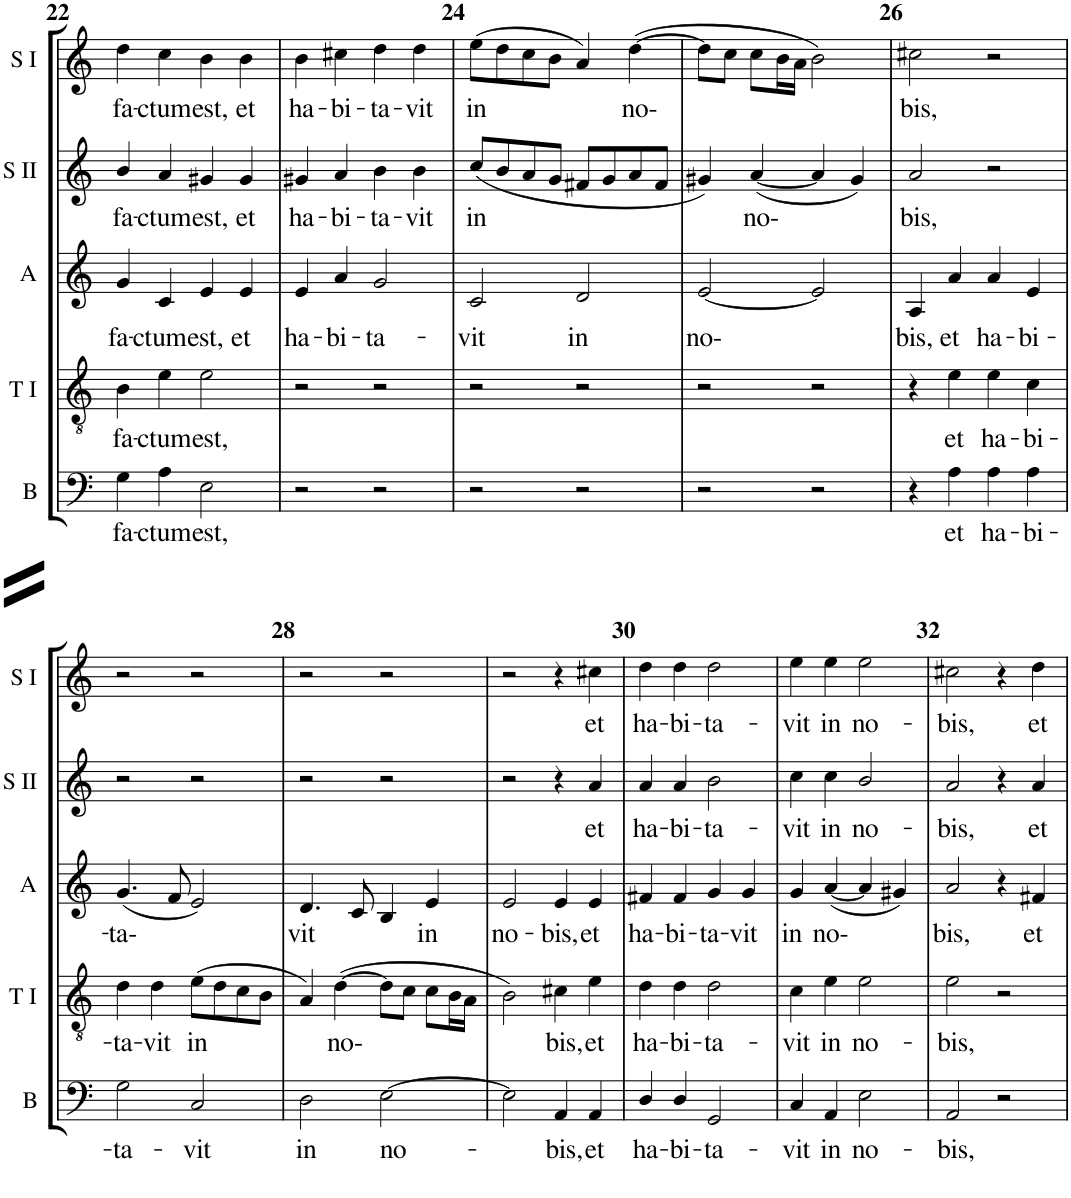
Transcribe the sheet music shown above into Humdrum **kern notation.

**kern	**text	**kern	**text	**kern	**text	**kern	**text	**kern	**text
*part5	*part5	*part4	*part4	*part3	*part3	*part2	*part2	*part1	*part1
*staff5	*staff5	*staff4	*staff4	*staff3	*staff3	*staff2	*staff2	*staff1	*staff1
*I"Bass	*	*I"Tenor I	*	*I"Alto	*	*I"Soprano II	*	*I"Soprano I	*
*I'B	*	*I'T I	*	*I'A	*	*I'S II	*	*I'S I	*
!!LO:PB:g=z
*clefF4	*	*clefGv2	*	*clefG2	*	*clefG2	*	*clefG2	*
*k[]	*	*k[]	*	*k[]	*	*k[]	*	*k[]	*
=22	=22	=22	=22	=22	=22	=22	=22	=22	=22
!	!LO:LY:b	!	!LO:LY:b	!	!LO:LY:b	!	!LO:LY:b	!	!LO:LY:b
4G\	fa-	4B\	fa-	4g/	fa-	4b/	fa-	4dd\	fa-
!	!LO:LY:b	!	!LO:LY:b	!	!LO:LY:b	!	!LO:LY:b	!	!LO:LY:b
4A\	-ctum	4e\	-ctum	4c/	-ctum	4a/	-ctum	4cc\	-ctum
!	!LO:LY:b	!	!LO:LY:b	!	!LO:LY:b	!	!LO:LY:b	!	!LO:LY:b
2E\	est,	2e\	est,	4e/	est,	4g#X/	est,	4b\	est,
!	!	!	!	!	!LO:LY:b	!	!LO:LY:b	!	!LO:LY:b
.	.	.	.	4e/	et	4g#/	et	4b\	et
=23	=23	=23	=23	=23	=23	=23	=23	=23	=23
!	!	!	!	!	!LO:LY:b	!	!LO:LY:b	!	!LO:LY:b
2r	.	2r	.	4e/	ha-	4g#X/	ha-	4b\	ha-
!	!	!	!	!	!LO:LY:b	!	!LO:LY:b	!	!LO:LY:b
.	.	.	.	4a/	-bi-	4a/	-bi-	4cc#X\	-bi-
!	!	!	!	!	!LO:LY:b	!	!LO:LY:b	!	!LO:LY:b
2r	.	2r	.	2g/	-ta-	4b\	-ta-	4dd\	-ta-
!	!	!	!	!	!	!	!LO:LY:b	!	!LO:LY:b
.	.	.	.	.	.	4b\	-vit	4dd\	-vit
=24	=24	=24	=24	=24	=24	=24	=24	=24	=24
!	!	!	!	!	!LO:LY:b	!	!LO:LY:b	!	!LO:LY:b
2r	.	2r	.	2c/	-vit	(<8cc/L	in	(>8ee\L	in
.	.	.	.	.	.	8b/	.	8dd\	.
.	.	.	.	.	.	8a/	.	8cc\	.
.	.	.	.	.	.	8g/J	.	8b\J	.
!	!	!	!	!	!LO:LY:b	!	!	!	!
2r	.	2r	.	2d/	in	8f#X/L	.	4a/)	.
.	.	.	.	.	.	8g/	.	.	.
!	!	!	!	!	!	!	!	!	!LO:LY:b
.	.	.	.	.	.	8a/	.	(>[4dd\	no-
.	.	.	.	.	.	8f#/J	.	.	.
=25	=25	=25	=25	=25	=25	=25	=25	=25	=25
!	!	!	!	!	!LO:LY:b	!	!	!	!
2r	.	2r	.	[2e/	no-	4g#X/)	.	8dd\L]	.
.	.	.	.	.	.	.	.	8cc\J	.
!	!	!	!	!	!	!	!LO:LY:b	!	!
.	.	.	.	.	.	(<[4a/	no-	8cc\L	.
.	.	.	.	.	.	.	.	16b\L	.
.	.	.	.	.	.	.	.	16a\JJ	.
2r	.	2r	.	2e/]	.	4a/]	.	2b\)	.
.	.	.	.	.	.	4g#/)	.	.	.
=26	=26	=26	=26	=26	=26	=26	=26	=26	=26
!	!	!	!	!	!LO:LY:b	!	!LO:LY:b	!	!LO:LY:b
4r	.	4r	.	4A/	bis,	2a/	bis,	2cc#X\	bis,
!	!LO:LY:b	!	!LO:LY:b	!	!LO:LY:b	!	!	!	!
4A\	et	4e\	et	4a/	et	.	.	.	.
!	!LO:LY:b	!	!LO:LY:b	!	!LO:LY:b	!	!	!	!
4A\	ha-	4e\	ha-	4a/	ha-	2r	.	2r	.
!	!LO:LY:b	!	!LO:LY:b	!	!LO:LY:b	!	!	!	!
4A\	-bi-	4c\	-bi-	4e/	-bi-	.	.	.	.
!!LO:LB:g=z
=27	=27	=27	=27	=27	=27	=27	=27	=27	=27
!	!LO:LY:b	!	!LO:LY:b	!	!LO:LY:b	!	!	!	!
2G\	-ta-	4d\	-ta-	(<4.g/	-ta-	2r	.	2r	.
!	!	!	!LO:LY:b	!	!	!	!	!	!
.	.	4d\	-vit	.	.	.	.	.	.
.	.	.	.	8f/	.	.	.	.	.
!	!LO:LY:b	!	!LO:LY:b	!	!	!	!	!	!
2C/	-vit	(>8e\L	in	2e/)	.	2r	.	2r	.
.	.	8d\	.	.	.	.	.	.	.
.	.	8c\	.	.	.	.	.	.	.
.	.	8B\J	.	.	.	.	.	.	.
=28	=28	=28	=28	=28	=28	=28	=28	=28	=28
!	!LO:LY:b	!	!	!	!LO:LY:b	!	!	!	!
2D\	in	4A/)	.	4.d/	vit	2r	.	2r	.
!	!	!	!LO:LY:b	!	!	!	!	!	!
.	.	(>[4d\	no-	.	.	.	.	.	.
.	.	.	.	8c/	.	.	.	.	.
!	!LO:LY:b	!	!	!	!	!	!	!	!
[2E\	no-	8d\L]	.	4B/	.	2r	.	2r	.
.	.	8c\J	.	.	.	.	.	.	.
!	!	!	!	!	!LO:LY:b	!	!	!	!
.	.	8c\L	.	4e/	in	.	.	.	.
.	.	16B\L	.	.	.	.	.	.	.
.	.	16A\JJ	.	.	.	.	.	.	.
=29	=29	=29	=29	=29	=29	=29	=29	=29	=29
!	!	!	!	!	!LO:LY:b	!	!	!	!
2E\]	.	2B\)	.	2e/	no-	2r	.	2r	.
!	!LO:LY:b	!	!LO:LY:b	!	!LO:LY:b	!	!	!	!
4AA/	-­ bis,	4c#X\	bis,	4e/	-bis,	4r	.	4r	.
!	!LO:LY:b	!	!LO:LY:b	!	!LO:LY:b	!	!LO:LY:b	!	!LO:LY:b
4AA/	et	4e\	et	4e/	et	4a/	et	4cc#X\	et
=30	=30	=30	=30	=30	=30	=30	=30	=30	=30
!	!LO:LY:b	!	!LO:LY:b	!	!LO:LY:b	!	!LO:LY:b	!	!LO:LY:b
4D/	ha-	4d\	ha-	4f#X/	ha-	4a/	ha-	4dd\	ha-
!	!LO:LY:b	!	!LO:LY:b	!	!LO:LY:b	!	!LO:LY:b	!	!LO:LY:b
4D/	-bi-	4d\	-bi-	4f#/	-bi-	4a/	-bi-	4dd\	-bi-
!	!LO:LY:b	!	!LO:LY:b	!	!LO:LY:b	!	!LO:LY:b	!	!LO:LY:b
2GG/	-ta-	2d\	-ta-	4g/	-ta-	2b\	-ta-	2dd\	-ta-
!	!	!	!	!	!LO:LY:b	!	!	!	!
.	.	.	.	4g/	-vit	.	.	.	.
=31	=31	=31	=31	=31	=31	=31	=31	=31	=31
!	!LO:LY:b	!	!LO:LY:b	!	!LO:LY:b	!	!LO:LY:b	!	!LO:LY:b
4C/	-vit	4c\	-vit	4g/	in	4cc\	-vit	4ee\	-vit
!	!LO:LY:b	!	!LO:LY:b	!	!LO:LY:b	!	!LO:LY:b	!	!LO:LY:b
4AA/	in	4e\	in	(<[4a/	no-	4cc\	in	4ee\	in
!	!LO:LY:b	!	!LO:LY:b	!	!	!	!LO:LY:b	!	!LO:LY:b
2E\	no-	2e\	no-	4a/]	.	2b/	no-	2ee\	no-
.	.	.	.	4g#X/)	.	.	.	.	.
=32	=32	=32	=32	=32	=32	=32	=32	=32	=32
!	!LO:LY:b	!	!LO:LY:b	!	!LO:LY:b	!	!LO:LY:b	!	!LO:LY:b
2AA/	-bis,	2e\	-bis,	2a/	bis,	2a/	-bis,	2cc#X\	-bis,
2r	.	2r	.	4r	.	4r	.	4r	.
!	!	!	!	!	!LO:LY:b	!	!LO:LY:b	!	!LO:LY:b
.	.	.	.	4f#X/	et	4a/	et	4dd\	et
=	=	=	=	=	=	=	=	=	=
*-	*-	*-	*-	*-	*-	*-	*-	*-	*-
